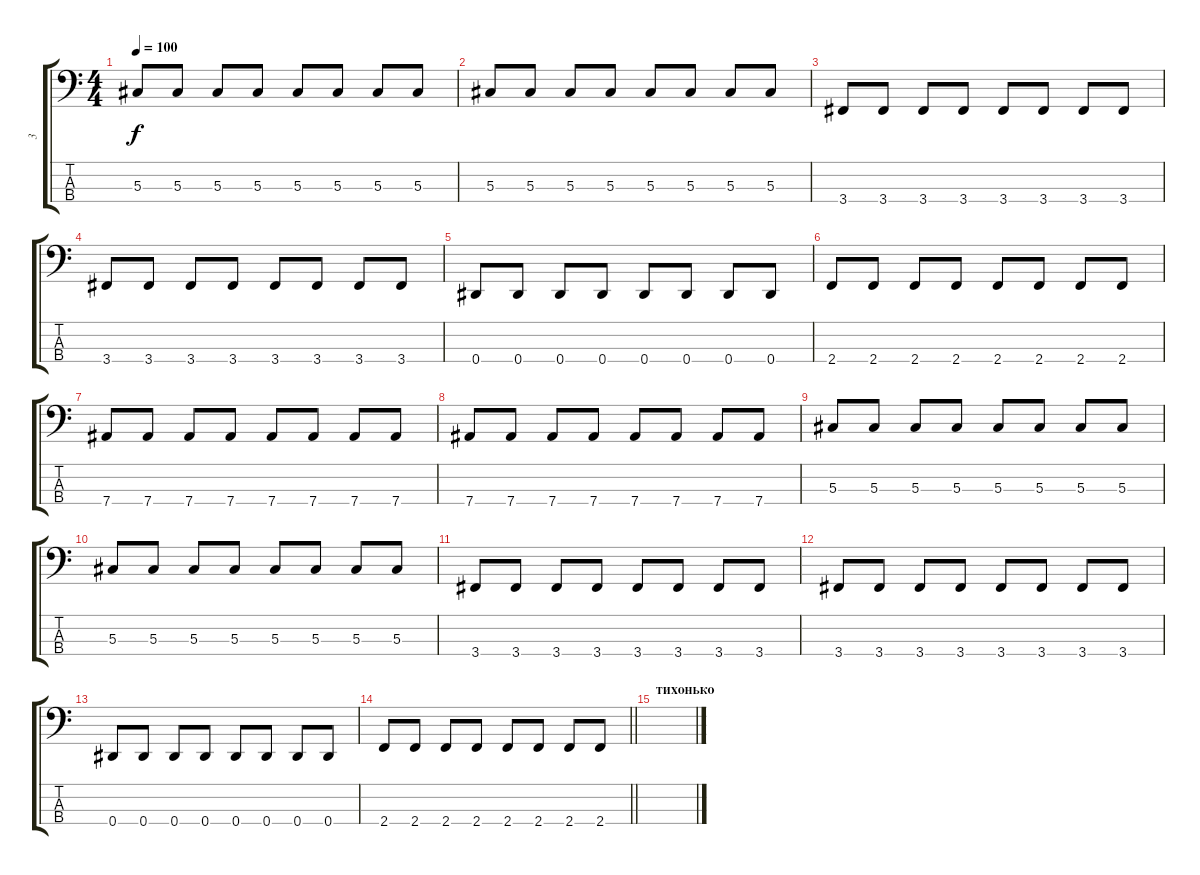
\track ("3" "3") {instrument electricbassfinger}
\staff {score tabs}
\tuning (Gb2 Db2 Ab1 Eb1) {hide}
\ts (4 4)
\tempo 100
\clef f4
\ks c
5.3.8{dy f} 5.3.8 5.3.8 5.3.8 5.3.8 5.3.8 5.3.8 5.3.8 |
5.3.8 5.3.8 5.3.8 5.3.8 5.3.8 5.3.8 5.3.8 5.3.8 |
3.4.8 3.4.8 3.4.8 3.4.8 3.4.8 3.4.8 3.4.8 3.4.8 |
3.4.8 3.4.8 3.4.8 3.4.8 3.4.8 3.4.8 3.4.8 3.4.8 |
0.4.8 0.4.8 0.4.8 0.4.8 0.4.8 0.4.8 0.4.8 0.4.8 |
2.4.8 2.4.8 2.4.8 2.4.8 2.4.8 2.4.8 2.4.8 2.4.8 |
7.4.8 7.4.8 7.4.8 7.4.8 7.4.8 7.4.8 7.4.8 7.4.8 |
7.4.8 7.4.8 7.4.8 7.4.8 7.4.8 7.4.8 7.4.8 7.4.8 |
5.3.8 5.3.8 5.3.8 5.3.8 5.3.8 5.3.8 5.3.8 5.3.8 |
5.3.8 5.3.8 5.3.8 5.3.8 5.3.8 5.3.8 5.3.8 5.3.8 |
3.4.8 3.4.8 3.4.8 3.4.8 3.4.8 3.4.8 3.4.8 3.4.8 |
3.4.8 3.4.8 3.4.8 3.4.8 3.4.8 3.4.8 3.4.8 3.4.8 |
0.4.8 0.4.8 0.4.8 0.4.8 0.4.8 0.4.8 0.4.8 0.4.8 |
\barLineRight lightlight
2.4.8 2.4.8 2.4.8 2.4.8 2.4.8 2.4.8 2.4.8 2.4.8 |
\section ("" "тихонько")
